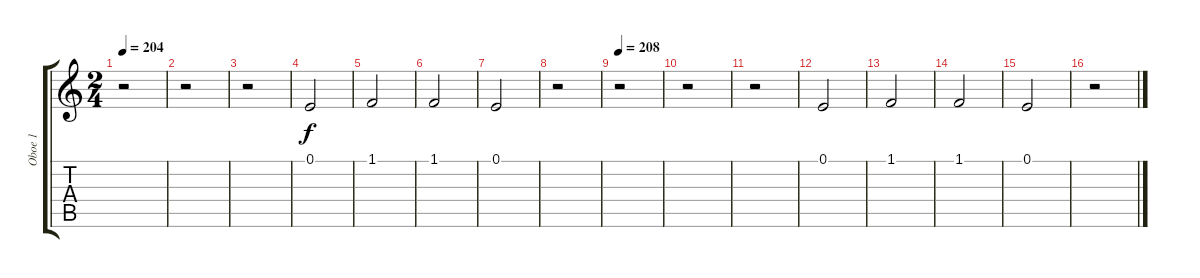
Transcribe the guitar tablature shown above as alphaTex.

\track ("Oboe 1" "Oboe 1") {instrument oboe}
\staff {score tabs}
\tuning (E4 B3 G3 D3 A2 E2) {hide}
\ts (2 4)
\tempo 204
\clef g2
\ks c
r.2{dy fff} |
r.2 |
r.2 |
0.1.2{dy f} |
1.1.2 |
1.1.2 |
0.1.2 |
r.2 |
\tempo 208
r.2 |
r.2 |
r.2 |
0.1.2 |
1.1.2 |
1.1.2 |
0.1.2 |
r.2
